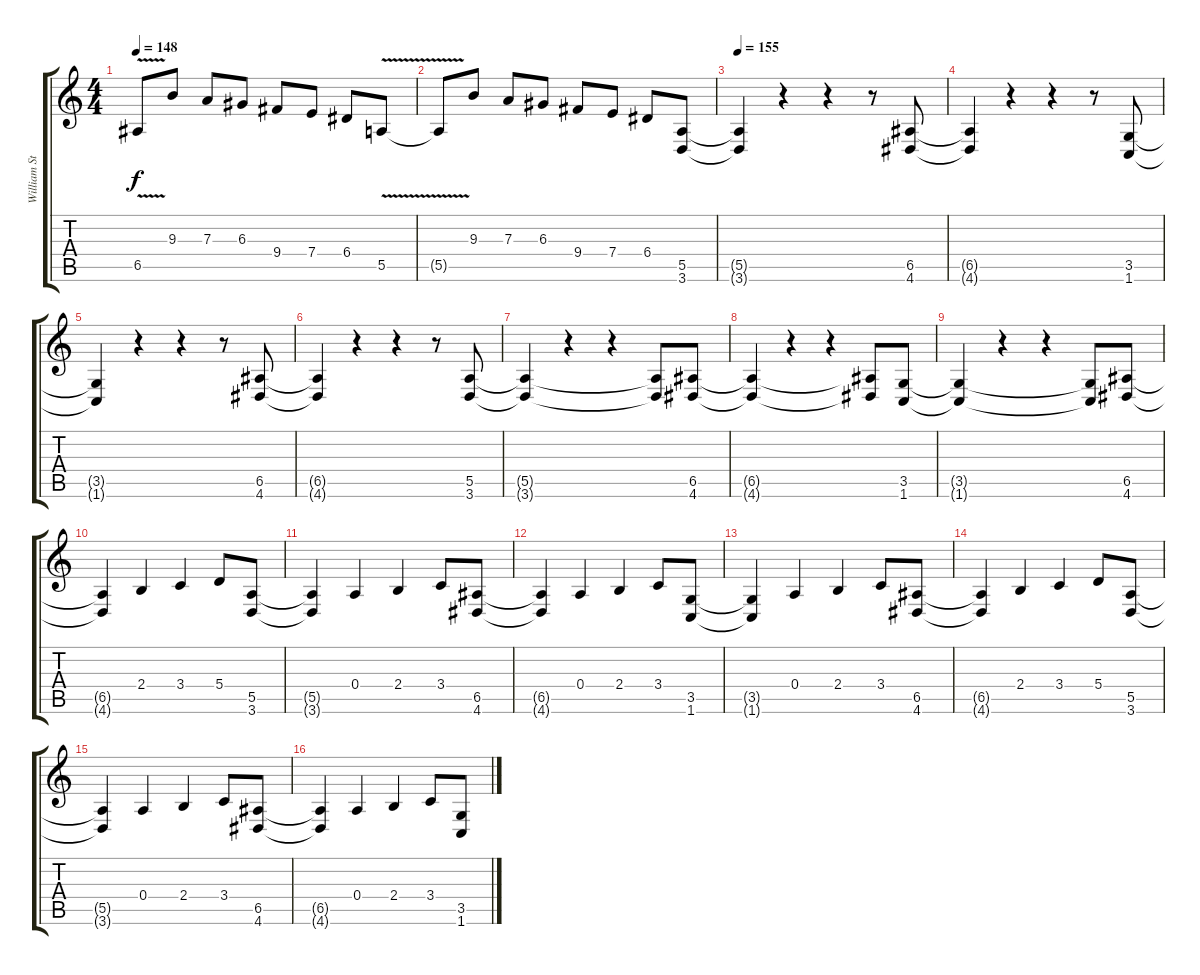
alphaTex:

\track ("William Steer" "William St") {instrument distortionguitar}
\staff {score tabs}
\tuning (B3 Gb3 D3 A2 E2 B1) {hide}
\ts (4 4)
\tempo 148
\clef g2
\ks c
6.5{v t}.8{dy f} 9.3.8 7.3.8 6.3.8 9.4.8 7.4.8 6.4.8 5.5{v}.8 |
5.5{v t}.8 9.3.8 7.3.8 6.3.8 9.4.8 7.4.8 6.4.8 (5.5 3.6).8 |
\tempo 155
(5.5{t} 3.6{t}).4 r.4 r.4 r.8 (6.5 4.6).8 |
(6.5{t} 4.6{t}).4 r.4 r.4 r.8 (3.5 1.6).8 |
(3.5{t} 1.6{t}).4 r.4 r.4 r.8 (6.5 4.6).8 |
(6.5{t} 4.6{t}).4 r.4 r.4 r.8 (5.5 3.6).8 |
(5.5{t} 3.6{t}).4 r.4 r.4 (5.5{t} 3.6{t}).8 (6.5 4.6).8 |
(6.5{t} 4.6{t}).4 r.4 r.4 (6.5{t} 4.6{t}).8 (3.5 1.6).8 |
(3.5{t} 1.6{t}).4 r.4 r.4 (3.5{t} 1.6{t}).8 (6.5 4.6).8 |
(6.5{t} 4.6{t}).4 2.4.4 3.4.4 5.4.8 (5.5 3.6).8 |
(5.5{t} 3.6{t}).4 0.4.4 2.4.4 3.4.8 (6.5 4.6).8 |
(6.5{t} 4.6{t}).4 0.4.4 2.4.4 3.4.8 (3.5 1.6).8 |
(3.5{t} 1.6{t}).4 0.4.4 2.4.4 3.4.8 (6.5 4.6).8 |
(6.5{t} 4.6{t}).4 2.4.4 3.4.4 5.4.8 (5.5 3.6).8 |
(5.5{t} 3.6{t}).4 0.4.4 2.4.4 3.4.8 (6.5 4.6).8 |
(6.5{t} 4.6{t}).4 0.4.4 2.4.4 3.4.8 (3.5 1.6).8
